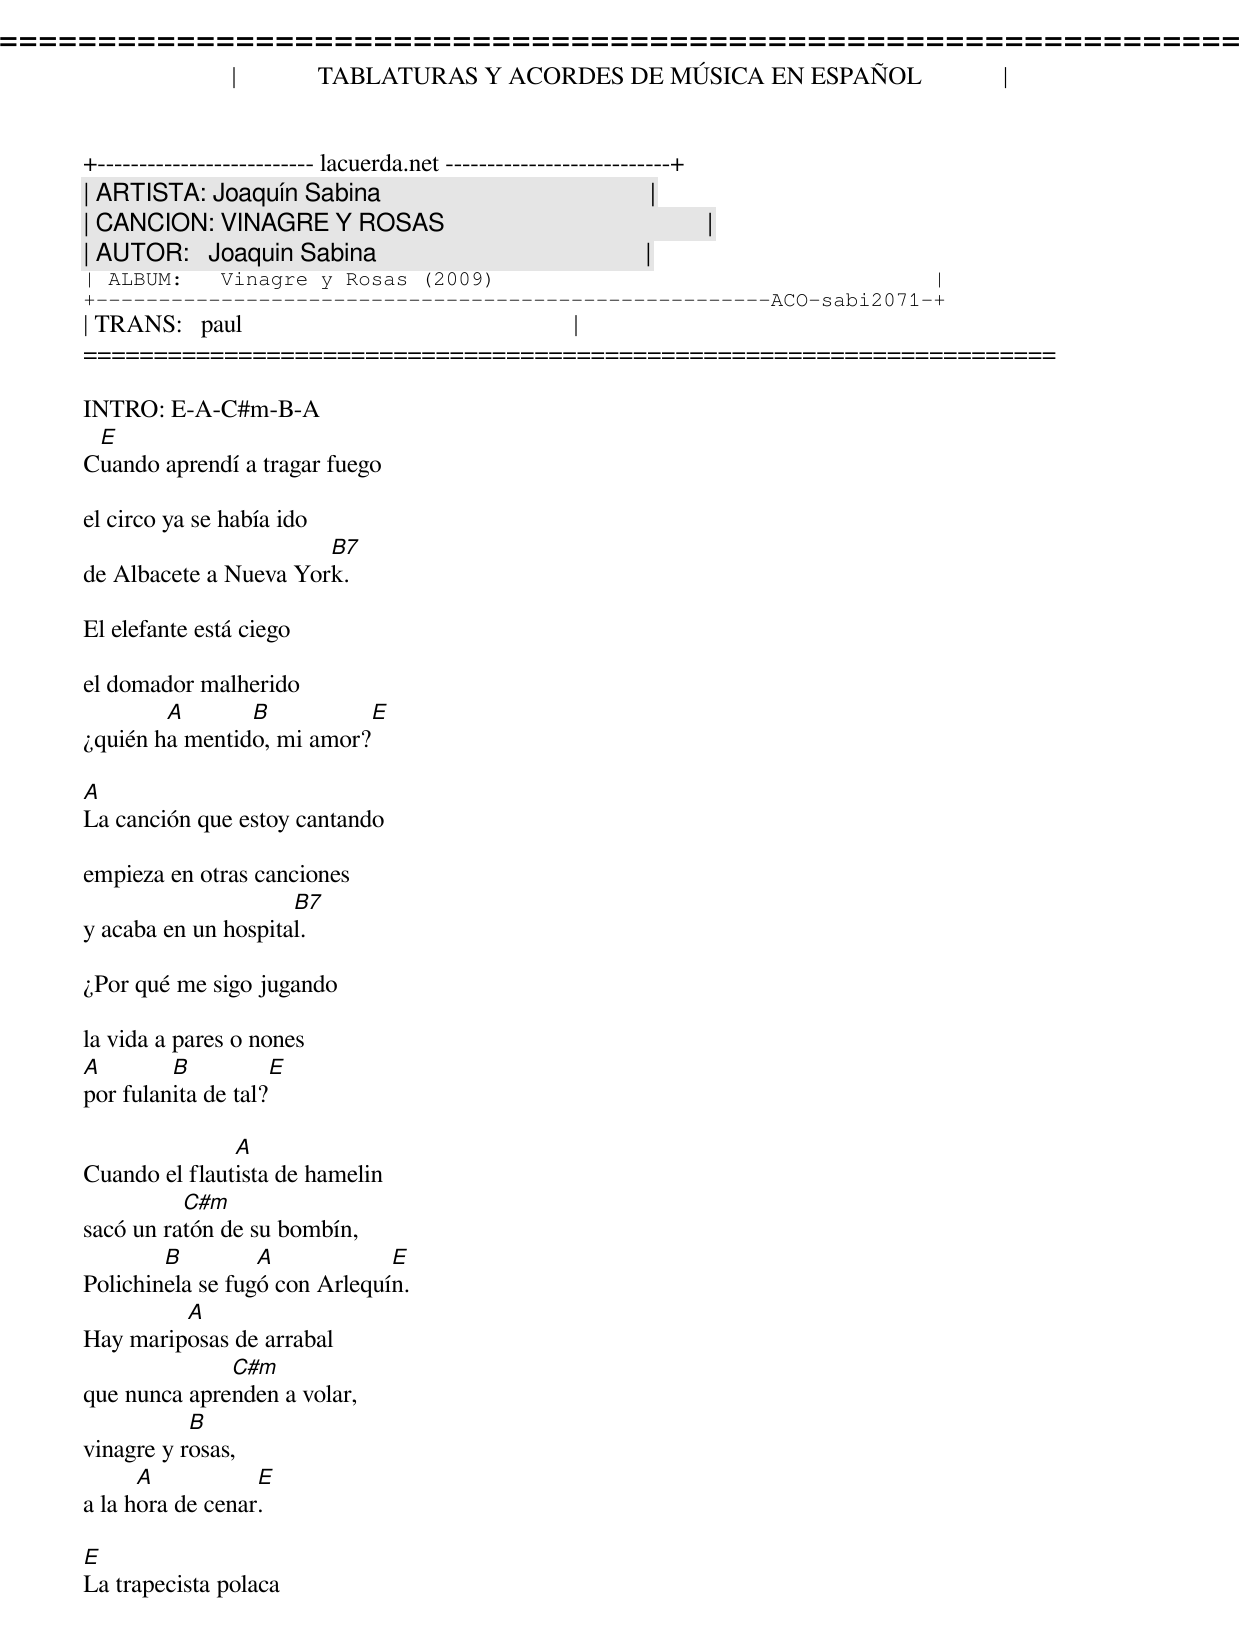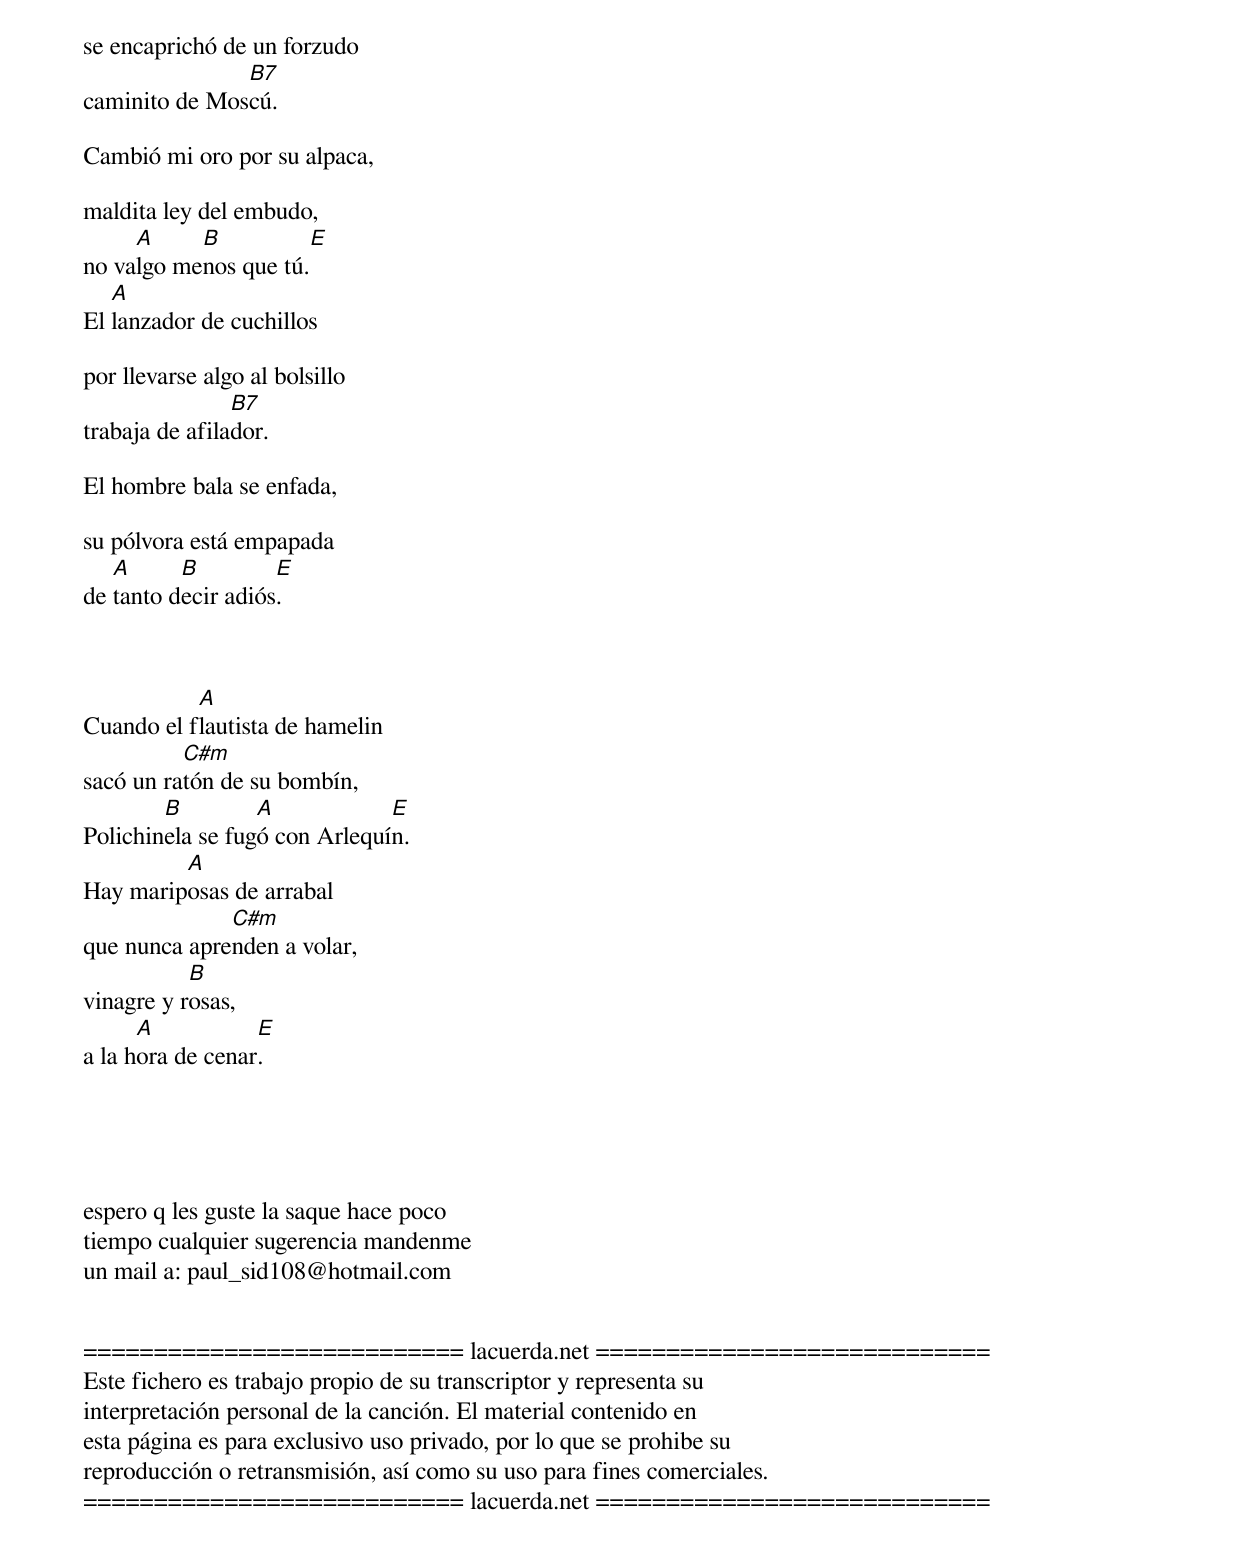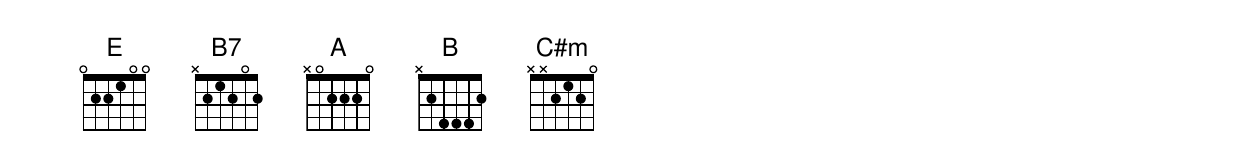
=====================================================================
|             TABLATURAS Y ACORDES DE MÚSICA EN ESPAÑOL             |
+-------------------------- lacuerda.net ---------------------------+
| ARTISTA: Joaquín Sabina                                           |
| CANCION: VINAGRE Y ROSAS                                          |
| AUTOR:   Joaquin Sabina                                           |
| ALBUM:   Vinagre y Rosas (2009)                                   |
+------------------------------------------------------ACO-sabi2071-+
| TRANS:   paul                                                     |
=====================================================================

INTRO: E-A-C#m-B-A
 E
Cuando aprendí a tragar fuego

el circo ya se había ido
                       B7
de Albacete a Nueva York.

El elefante está ciego

el domador malherido
        A       B            E
¿quién ha mentido, mi amor?

A
La canción que estoy cantando

empieza en otras canciones
                     B7
y acaba en un hospital.

¿Por qué me sigo jugando

la vida a pares o nones
A        B           E
por fulanita de tal?

               A
Cuando el flautista de hamelin
          C#m
sacó un ratón de su bombín,
        B         A            E
Polichinela se fugó con Arlequín.
         A
Hay mariposas de arrabal
              C#m
que nunca aprenden a volar,
           B
vinagre y rosas,
      A           E
a la hora de cenar.

E
La trapecista polaca

se encaprichó de un forzudo
               B7
caminito de Moscú.

Cambió mi oro por su alpaca,

maldita ley del embudo,
     A     B          E
no valgo menos que tú.
   A
El lanzador de cuchillos

por llevarse algo al bolsillo
                B7
trabaja de afilador.

El hombre bala se enfada,

su pólvora está empapada
   A      B         E
de tanto decir adiós.



           A
Cuando el flautista de hamelin
          C#m
sacó un ratón de su bombín,
        B         A            E
Polichinela se fugó con Arlequín.
         A
Hay mariposas de arrabal
              C#m
que nunca aprenden a volar,
           B
vinagre y rosas,
      A           E
a la hora de cenar.





espero q les guste la saque hace poco
tiempo cualquier sugerencia mandenme
un mail a: paul_sid108@hotmail.com


=========================== lacuerda.net ============================
Este fichero es trabajo propio de su transcriptor y representa su
interpretación personal de la canción. El material contenido en
esta página es para exclusivo uso privado, por lo que se prohibe su
reproducción o retransmisión, así como su uso para fines comerciales.
=========================== lacuerda.net ============================
